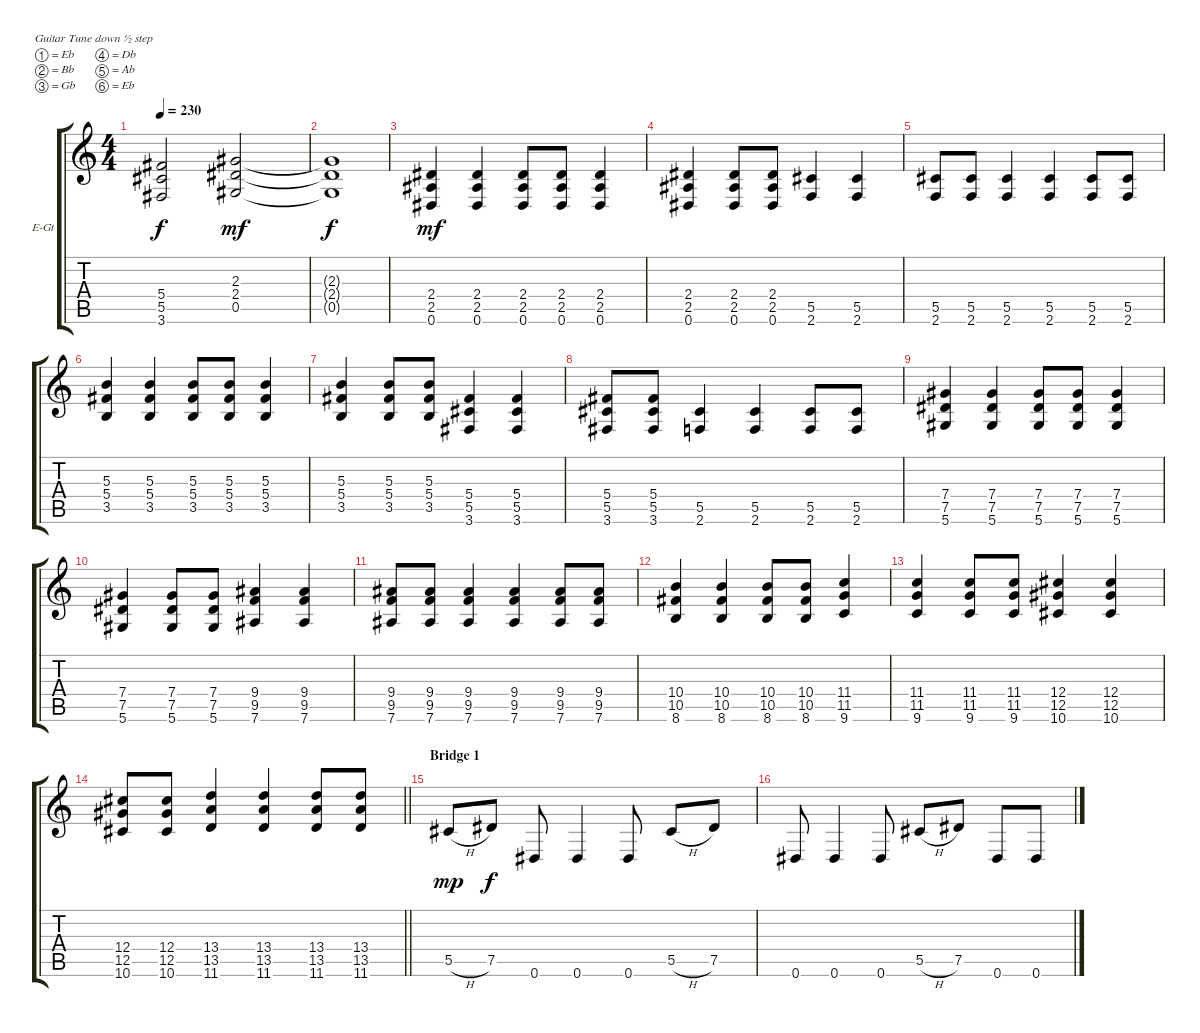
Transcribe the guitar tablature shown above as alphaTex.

\bracketExtendMode groupsimilarinstruments
\firstSystemTrackNameOrientation horizontal
\otherSystemsTrackNameOrientation horizontal
\track ("Sid Glove" "E-Gt") {instrument distortionguitar}
\staff {score tabs}
\tuning (Eb4 Bb3 Gb3 Db3 Ab2 Eb2)
\ts (4 4)
\tempo 230
\clef g2
\ks c
(5.4{t} 5.5{t} 3.6{t}).2{dy f} (2.3 2.4 0.5).2{dy mf} |
(2.3{t} 2.4{t} 0.5{t}).1{dy f} |
(2.4 2.5 0.6).4{dy mf} (2.4 2.5 0.6).4 (2.4 2.5 0.6).8 (2.4 2.5 0.6).8 (2.4 2.5 0.6).4 |
(2.4 2.5 0.6).4 (2.4 2.5 0.6).8 (2.4 2.5 0.6).8 (5.5 2.6).4 (5.5 2.6).4 |
(5.5 2.6).8 (5.5 2.6).8 (5.5 2.6).4 (5.5 2.6).4 (5.5 2.6).8 (5.5 2.6).8 |
(5.3 5.4 3.5).4 (5.3 5.4 3.5).4 (5.3 5.4 3.5).8 (5.3 5.4 3.5).8 (5.3 5.4 3.5).4 |
(5.3 5.4 3.5).4 (5.3 5.4 3.5).8 (5.3 5.4 3.5).8 (5.4 5.5 3.6).4 (5.4 5.5 3.6).4 |
(5.4 5.5 3.6).8 (5.4 5.5 3.6).8 (5.5 2.6).4 (5.5 2.6).4 (5.5 2.6).8 (5.5 2.6).8 |
(7.4 7.5 5.6).4 (7.4 7.5 5.6).4 (7.4 7.5 5.6).8 (7.4 7.5 5.6).8 (7.4 7.5 5.6).4 |
(7.4 7.5 5.6).4 (7.4 7.5 5.6).8 (7.4 7.5 5.6).8 (9.4 9.5 7.6).4 (9.4 9.5 7.6).4 |
(9.4 9.5 7.6).8 (9.4 9.5 7.6).8 (9.4 9.5 7.6).4 (9.4 9.5 7.6).4 (9.4 9.5 7.6).8 (9.4 9.5 7.6).8 |
(10.4 10.5 8.6).4 (10.4 10.5 8.6).4 (10.4 10.5 8.6).8 (10.4 10.5 8.6).8 (11.4 11.5 9.6).4 |
(11.4 11.5 9.6).4 (11.4 11.5 9.6).8 (11.4 11.5 9.6).8 (12.4 12.5 10.6).4 (12.4 12.5 10.6).4 |
\barLineRight lightlight
(12.4 12.5 10.6).8 (12.4 12.5 10.6).8 (13.4 13.5 11.6).4 (13.4 13.5 11.6).4 (13.4 13.5 11.6).8 (13.4 13.5 11.6).8 |
\section ("" "Bridge 1")
5.5{h}.8{dy mp} 7.5.8{dy f} 0.6.8 0.6.4 0.6.8 5.5{h}.8 7.5.8 |
0.6.8 0.6.4 0.6.8 5.5{h}.8 7.5.8 0.6.8 0.6.8
